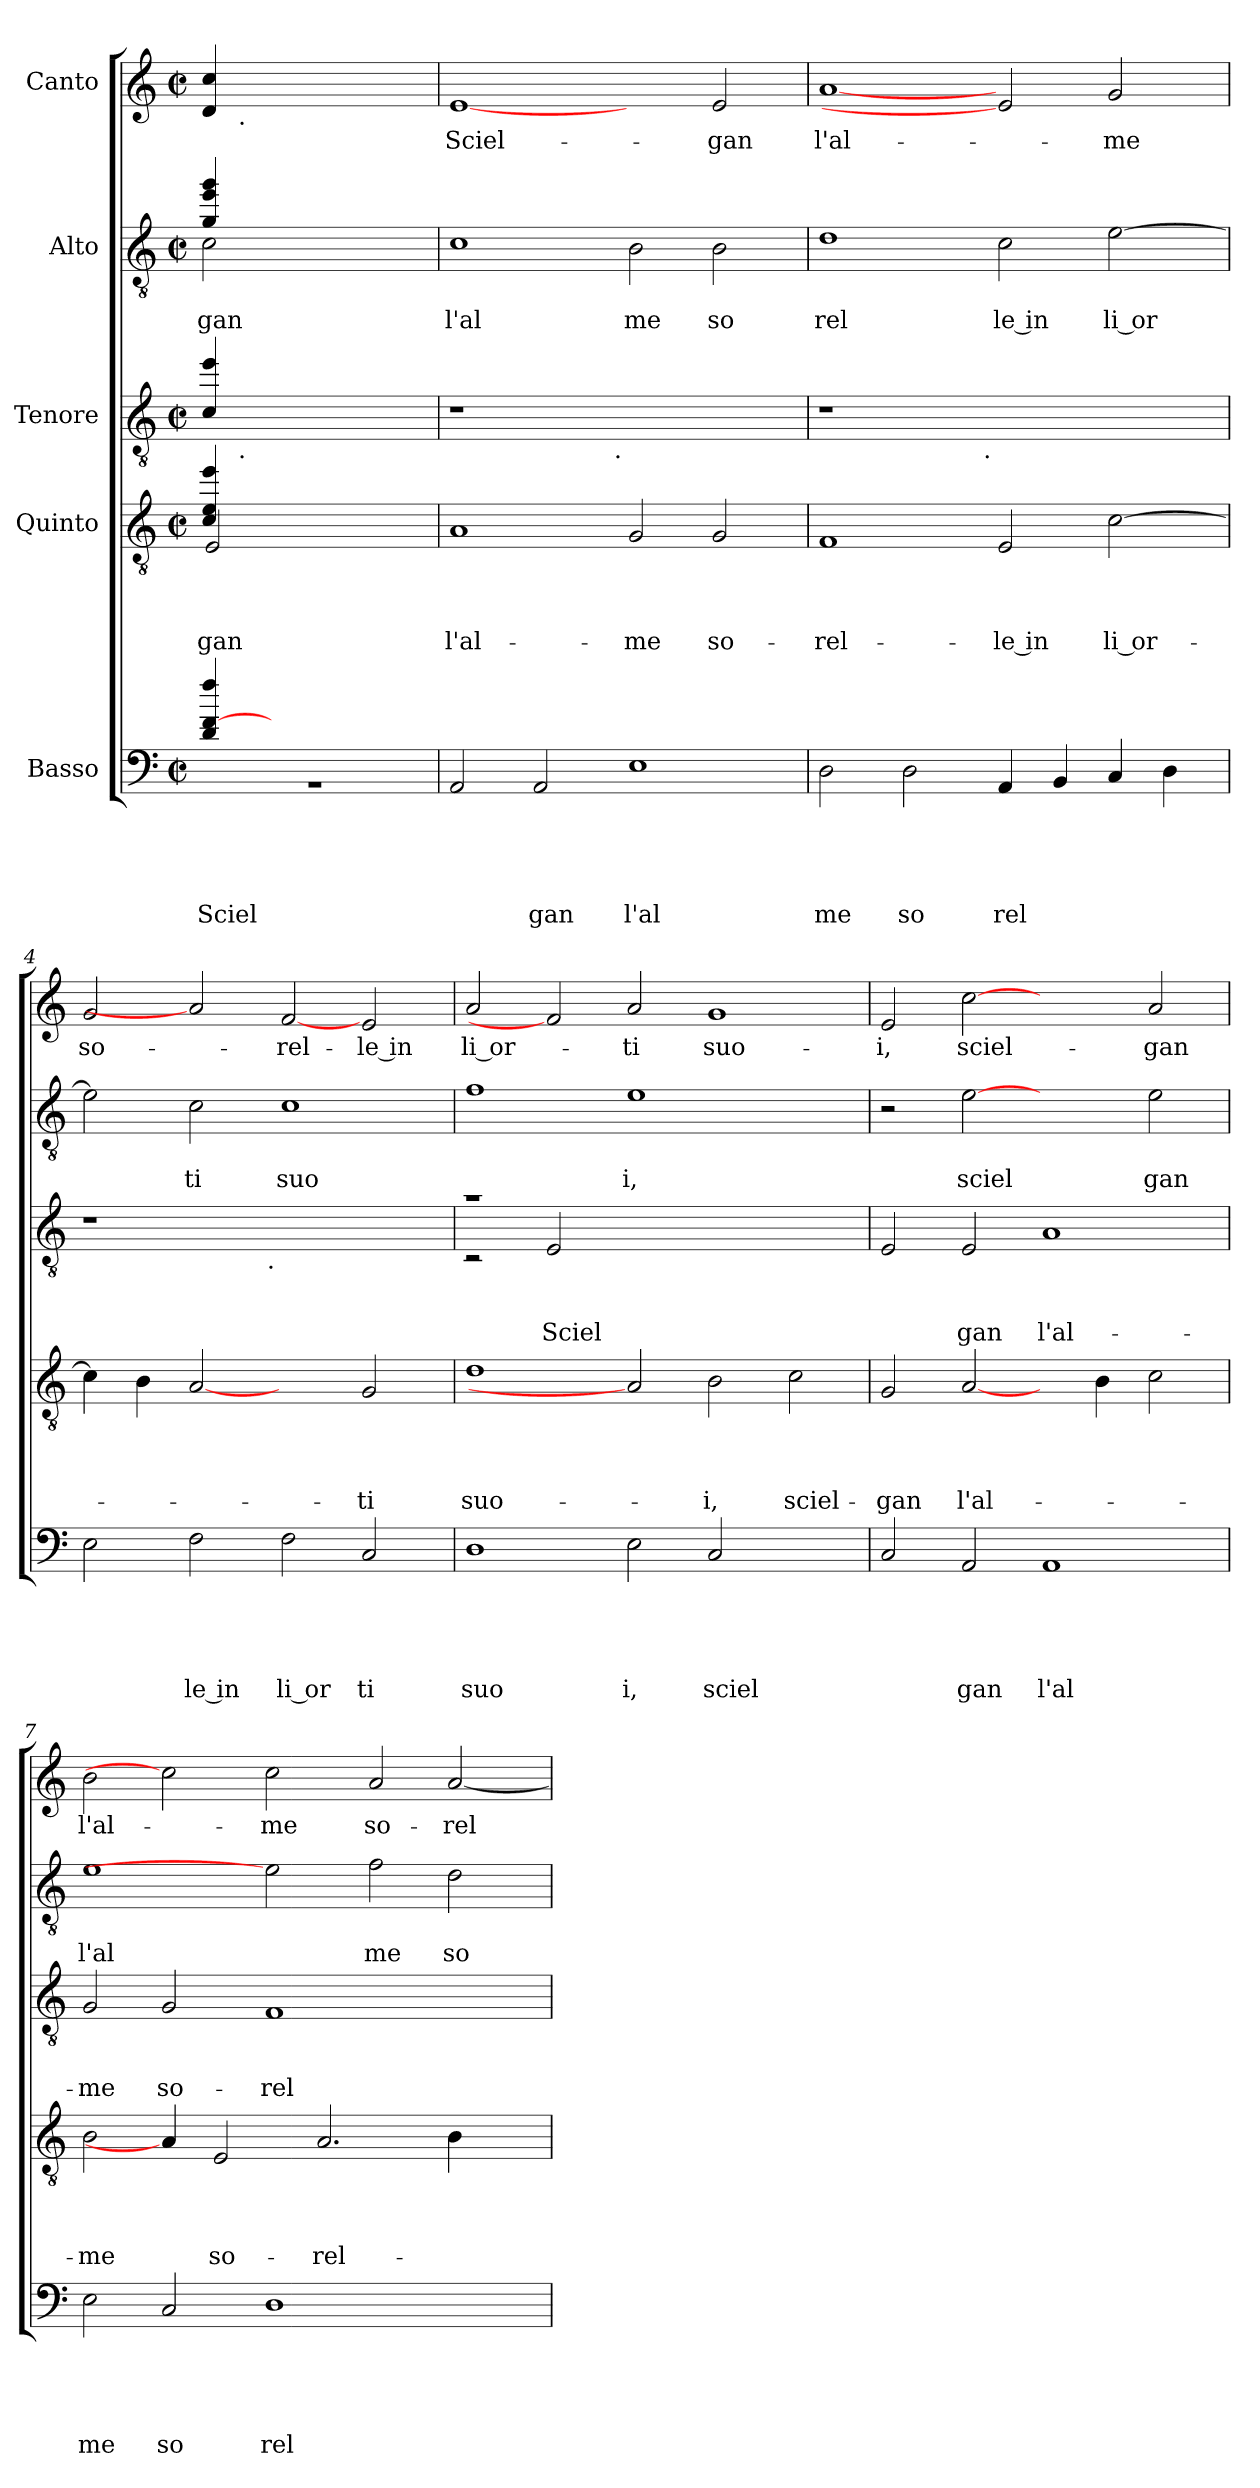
**kern	**text	**text	**text	**text	**text	**kern	**text	**text	**text	**text	**kern	**text	**text	**text	**kern	**text	**text	**kern	**text
*part5	*part5	*part5	*part5	*part5	*part5	*part4	*part4	*part4	*part4	*part4	*part3	*part3	*part3	*part3	*part2	*part2	*part2	*part1	*part1
*staff5	*staff5	*staff5	*staff5	*staff5	*staff5	*staff4	*staff4	*staff4	*staff4	*staff4	*staff3	*staff3	*staff3	*staff3	*staff2	*staff2	*staff2	*staff1	*staff1
*I"Basso	*	*	*	*	*	*I"Quinto	*	*	*	*	*I"Tenore	*	*	*	*I"Alto	*	*	*I"Canto	*
*clefF4	*	*	*	*	*	*clefGv2	*	*	*	*	*clefGv2	*	*	*	*clefGv2	*	*	*clefG2	*
*k[]	*	*	*	*	*	*k[]	*	*	*	*	*k[]	*	*	*	*k[]	*	*	*k[]	*
*C:	*	*	*	*	*	*C:	*	*	*	*	*C:	*	*	*	*C:	*	*	*C:	*
*M2/2	*	*	*	*	*	*M2/2	*	*	*	*	*M2/2	*	*	*	*M2/2	*	*	*M2/2	*
*met(c|)	*	*	*	*	*	*met(c|)	*	*	*	*	*met(c|)	*	*	*	*met(c|)	*	*	*met(c|)	*
=1	=1	=1	=1	=1	=1	=1	=1	=1	=1	=1	=1	=1	=1	=1	=1	=1	=1	=1	=1
*^	*	*	*	*	*	*	*	*	*	*	*	*	*	*	*	*	*	*	*
!	!LO:N:vis=1	!	!	!	!	!LO:LY:b	!	!	!	!	!LO:LY:b	!	!	!	!	!	!	!	!	!
*	*	*	*	*	*	*	*^	*	*	*	*	*	*	*	*	*	*	*	*	*
!	!	!	!	!	!	!	!	!	!	!	!	!LO:LY:b	!	!	!	!	!	!	!LO:LY:b	!	!
*	*	*	*	*	*	*	*	*	*	*	*	*	*	*	*	*	*^	*	*	*	*
!	!	!	!	!	!	!	!	!	!	!	!	!	!	!	!	!	!	!	!	!LO:LY:b	!	!
*	*	*	*	*	*	*	*	*	*	*	*	*	*^	*	*	*	*	*	*	*	*^	*
4d/ [<4f/ 4ff/	1rC	.	.	.	.	Sciel	4c/ 4e/ 4ee/	2E/	.	.	.	-gan	4c/ 4ee/	8ryy	.	.	.	4g/ 4ee/ 4gg/	2c\	.	gan	4d/ 4cc/	8ryy	.
!	!	!	!	!	!	!	!	!	!	!	!	!	!	!	!	!	!	!	!	!	!	!	!LO:TX:b:t=.	!
!	!	!	!	!	!	!	!	!	!	!	!	!	!	!LO:TX:b:t=.	!	!	!	!	!	!	!	!	!	!
.	.	.	.	.	.	.	.	.	.	.	.	.	.	2..ryy	.	.	.	.	.	.	.	.	2..ryy	.
2.ryy	.	.	.	.	.	.	2ryy	.	.	.	.	.	2.ryy	.	.	.	.	2ryy	.	.	.	2.ryy	.	.
.	.	.	.	.	.	.	.	2ryy	.	.	.	.	.	.	.	.	.	.	2ryy	.	.	.	.	.
.	.	.	.	.	.	.	4ryy	.	.	.	.	.	.	.	.	.	.	4ryy	.	.	.	.	.	.
*v	*v	*	*	*	*	*	*	*	*	*	*	*	*	*	*	*	*	*v	*v	*	*	*	*	*
*	*	*	*	*	*	*v	*v	*	*	*	*	*	*	*	*	*	*	*	*	*	*	*
=2	=2	=2	=2	=2	=2	=2	=2	=2	=2	=2	=2	=2	=2	=2	=2	=2	=2	=2	=2	=2	=2
!	!	!	!	!	!	!	!	!	!	!LO:LY:b	!	!	!	!	!	!	!	!LO:LY:b	!	!	!LO:LY:b
*	*	*	*	*	*	*	*	*	*	*	*	*	*	*	*	*	*	*	*v	*v	*
2AA/	.	.	.	.	.	1A	.	.	.	l'al-	1r	2ryy	.	.	.	1c	.	l'al	[1e	Sciel-
!	!	!	!	!	!LO:LY:b	!	!	!	!	!	!	!	!	!	!	!	!	!	!	!
2AA/	.	.	.	.	gan	.	.	.	.	.	.	4...ryy	.	.	.	.	.	.	.	.
!	!	!	!	!	!	!	!	!	!	!	!	!LO:TX:b:t=.	!	!	!	!	!	!	!	!
.	.	.	.	.	.	.	.	.	.	.	.	1ryy	.	.	.	.	.	.	.	.
!	!	!	!	!	!LO:LY:b	!	!	!	!	!LO:LY:b	!	!	!	!	!	!	!	!LO:LY:b	!	!
1E	.	.	.	.	l'al	2G/	.	.	.	-me	1ryy	.	.	.	.	2B\	.	me	2ryy	.
!	!	!	!	!	!	!	!	!	!	!LO:LY:b	!	!	!	!	!	!	!	!LO:LY:b	!	!LO:LY:b
.	.	.	.	.	.	2G/	.	.	.	so-	.	.	.	.	.	2B\	.	so	2e/	-gan
.	.	.	.	.	.	.	.	.	.	.	.	32ryy	.	.	.	.	.	.	.	.
=3	=3	=3	=3	=3	=3	=3	=3	=3	=3	=3	=3	=3	=3	=3	=3	=3	=3	=3	=3	=3
!	!	!	!	!	!LO:LY:b	!	!	!	!	!LO:LY:b	!	!	!	!	!	!	!	!LO:LY:b	!	!LO:LY:b
2D\	.	.	.	.	me	1F	.	.	.	-rel-	1r	2ryy	.	.	.	1d	.	rel	[1a	l'al-
!	!	!	!	!	!LO:LY:b	!	!	!	!	!	!	!	!	!	!	!	!	!	!	!
2D\	.	.	.	.	so	.	.	.	.	.	.	4...ryy	.	.	.	.	.	.	.	.
!	!	!	!	!	!	!	!	!	!	!	!	!LO:TX:b:t=.	!	!	!	!	!	!	!	!
.	.	.	.	.	.	.	.	.	.	.	.	1ryy	.	.	.	.	.	.	.	.
!	!	!	!	!	!LO:LY:b	!	!	!	!	!LO:LY:b:rj	!	!	!	!	!	!	!	!LO:LY:b:rj	!	!
4AA/	.	.	.	.	rel	2E/	.	.	.	-le in	1ryy	.	.	.	.	2c\	.	le in	2e]	.
4BB/	.	.	.	.	.	.	.	.	.	.	.	.	.	.	.	.	.	.	.	.
!	!	!	!	!	!	!	!	!	!	!LO:LY:b	!	!	!	!	!	!	!	!LO:LY:b	!	!LO:LY:b
4C/	.	.	.	.	.	[>2c\	.	.	.	li or-	.	.	.	.	.	[>2e\	.	li or	2g/	-me
4D\	.	.	.	.	.	.	.	.	.	.	.	.	.	.	.	.	.	.	.	.
.	.	.	.	.	.	.	.	.	.	.	.	32ryy	.	.	.	.	.	.	.	.
=4	=4	=4	=4	=4	=4	=4	=4	=4	=4	=4	=4	=4	=4	=4	=4	=4	=4	=4	=4	=4
!	!	!	!	!	!	!	!	!	!	!	!	!	!	!	!	!	!	!	!	!LO:LY:b
2E\	.	.	.	.	.	4c\]	.	.	.	.	1r	2ryy	.	.	.	2e\]	.	.	2g/	so-
.	.	.	.	.	.	4B\	.	.	.	.	.	.	.	.	.	.	.	.	.	.
!	!	!	!	!	!LO:LY:b:rj	!	!	!	!	!	!	!	!	!	!	!	!	!LO:LY:b	!	!
2F\	.	.	.	.	le in	[2A	.	.	.	.	.	4...ryy	.	.	.	2c\	.	ti	2a]	.
!	!	!	!	!	!	!	!	!	!	!	!	!LO:TX:b:t=.	!	!	!	!	!	!	!	!
.	.	.	.	.	.	.	.	.	.	.	.	1ryy	.	.	.	.	.	.	.	.
!	!	!	!	!	!LO:LY:b:rj	!	!	!	!	!	!	!	!	!	!	!	!	!LO:LY:b	!	!LO:LY:b
2F\	.	.	.	.	li or	2ryy	.	.	.	.	1ryy	.	.	.	.	1c	.	suo	[2f	-rel-
!	!	!	!	!	!LO:LY:b	!	!	!	!	!LO:LY:b	!	!	!	!	!	!	!	!	!	!LO:LY:b:rj
2C/	.	.	.	.	ti	2G/	.	.	.	-ti	.	.	.	.	.	.	.	.	2e/	-le in
.	.	.	.	.	.	.	.	.	.	.	.	32ryy	.	.	.	.	.	.	.	.
=5	=5	=5	=5	=5	=5	=5	=5	=5	=5	=5	=5	=5	=5	=5	=5	=5	=5	=5	=5	=5
!	!	!	!	!	!LO:LY:b	!	!	!	!	!LO:LY:b	!	!	!	!	!	!	!	!	!	!LO:LY:b:rj
1D	.	.	.	.	suo	1d	.	.	.	suo-	1ra	2rC	.	.	.	1f	.	.	2a/	li or-
!	!	!	!	!	!	!	!	!	!	!	!	!	!	!	!LO:LY:b	!	!	!	!	!
.	.	.	.	.	.	.	.	.	.	.	.	2E/	.	.	Sciel-	.	.	.	2f]	.
!	!	!	!	!	!LO:LY:b	!	!	!	!	!	!	!	!	!	!	!	!	!LO:LY:b	!	!LO:LY:b
2E\	.	.	.	.	i,	2A]	.	.	.	.	1.ryy	1.ryy	.	.	.	1e	.	i,	2a/	-ti
!	!	!	!	!	!LO:LY:b	!	!	!	!	!LO:LY:b	!	!	!	!	!	!	!	!	!	!LO:LY:b
2C/	.	.	.	.	sciel	2B\	.	.	.	-i,	.	.	.	.	.	.	.	.	1g	suo-
!	!	!	!	!	!	!	!	!	!	!LO:LY:b	!	!	!	!	!	!	!	!	!	!
2ryy	.	.	.	.	.	2c\	.	.	.	sciel-	.	.	.	.	.	2ryy	.	.	.	.
*	*	*	*	*	*	*	*	*	*	*	*v	*v	*	*	*	*	*	*	*	*
!!LO:LB:g=z
=6	=6	=6	=6	=6	=6	=6	=6	=6	=6	=6	=6	=6	=6	=6	=6	=6	=6	=6	=6
!	!	!	!	!	!	!	!	!	!	!LO:LY:b	!	!	!	!	!	!	!	!	!LO:LY:b
2C/	.	.	.	.	.	2G/	.	.	.	-gan	2E/	.	.	.	2r	.	.	2e/	-i,
!	!	!	!	!	!LO:LY:b	!	!	!	!	!LO:LY:b	!	!	!	!LO:LY:b	!	!	!LO:LY:b	!	!LO:LY:b
2AA/	.	.	.	.	gan	[2A/	.	.	.	l'al-	2E/	.	.	-gan	[2e	.	sciel	[2cc	sciel-
!	!	!	!	!	!LO:LY:b	!	!	!	!	!	!	!	!	!LO:LY:b	!	!	!	!	!
1AA	.	.	.	.	l'al	4ryy	.	.	.	.	1A	.	.	l'al-	2ryy	.	.	2ryy	.
.	.	.	.	.	.	4B\	.	.	.	.	.	.	.	.	.	.	.	.	.
!	!	!	!	!	!	!	!	!	!	!	!	!	!	!	!	!	!LO:LY:b	!	!LO:LY:b
.	.	.	.	.	.	2c\	.	.	.	.	.	.	.	.	2e\	.	gan	2a/	-gan
=7	=7	=7	=7	=7	=7	=7	=7	=7	=7	=7	=7	=7	=7	=7	=7	=7	=7	=7	=7
!	!	!	!	!	!LO:LY:b	!	!	!	!	!LO:LY:b	!	!	!	!LO:LY:b	!	!	!LO:LY:b	!	!LO:LY:b
2E\	.	.	.	.	me	2B\	.	.	.	-me	2G/	.	.	-me	1e	.	l'al	2b\	l'al-
!	!	!	!	!	!LO:LY:b	!	!	!	!	!	!	!	!	!LO:LY:b	!	!	!	!	!
2C/	.	.	.	.	so	4A/]	.	.	.	.	2G/	.	.	so-	.	.	.	2cc]	.
!	!	!	!	!	!	!	!	!	!	!LO:LY:b	!	!	!	!	!	!	!	!	!
.	.	.	.	.	.	2E/	.	.	.	so-	.	.	.	.	.	.	.	.	.
!	!	!	!	!	!LO:LY:b	!	!	!	!	!	!	!	!	!LO:LY:b	!	!	!	!	!LO:LY:b
1D	.	.	.	.	rel	.	.	.	.	.	1F	.	.	-rel-	2e]	.	.	2cc\	-me
!	!	!	!	!	!	!	!	!	!	!LO:LY:b	!	!	!	!	!	!	!	!	!
.	.	.	.	.	.	2.A/	.	.	.	-rel-	.	.	.	.	.	.	.	.	.
!	!	!	!	!	!	!	!	!	!	!	!	!	!	!	!	!	!LO:LY:b	!	!LO:LY:b
.	.	.	.	.	.	.	.	.	.	.	.	.	.	.	2f\	.	me	2a/	so-
!	!	!	!	!	!	!	!	!	!	!	!	!	!	!	!	!	!LO:LY:b	!	!LO:LY:b
2ryy	.	.	.	.	.	4B\	.	.	.	.	2ryy	.	.	.	2d\	.	so	[<2a/	-rel-
.	.	.	.	.	.	4ryy	.	.	.	.	.	.	.	.	.	.	.	.	.
=	=	=	=	=	=	=	=	=	=	=	=	=	=	=	=	=	=	=	=
*-	*-	*-	*-	*-	*-	*-	*-	*-	*-	*-	*-	*-	*-	*-	*-	*-	*-	*-	*-
